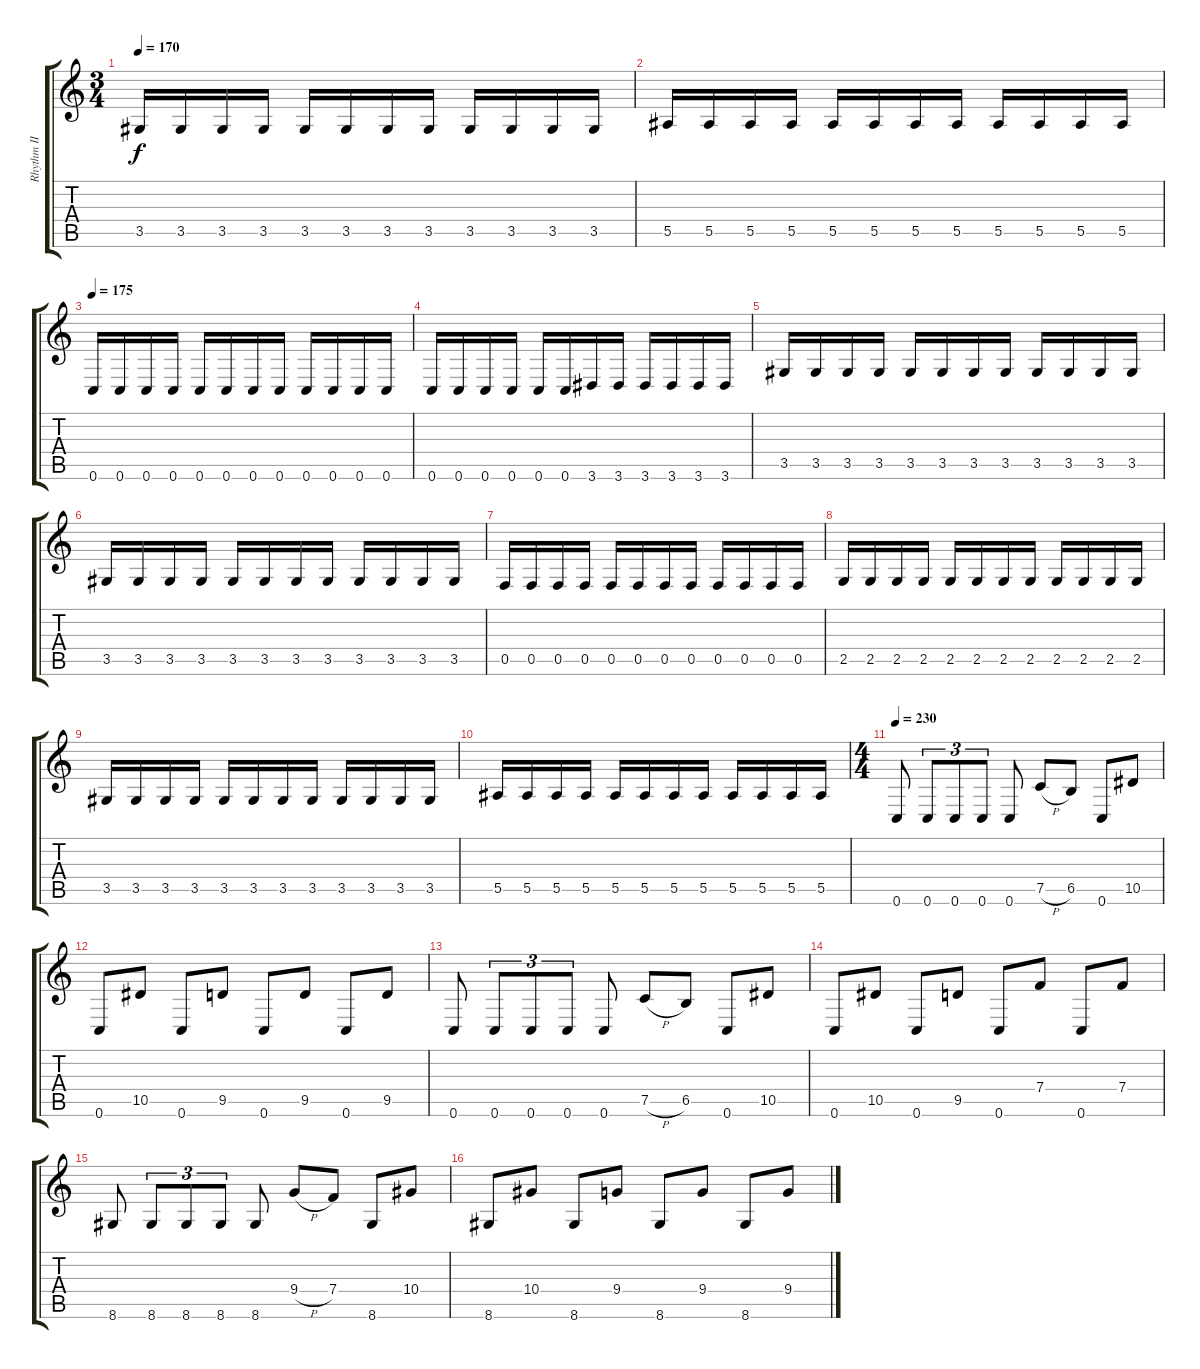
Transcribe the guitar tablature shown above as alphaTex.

\track ("Rhythm II" "Rhythm II") {instrument distortionguitar}
\staff {score tabs}
\tuning (C4 G3 Eb3 Bb2 F2 C2) {hide}
\ts (3 4)
\tempo 170
\clef g2
\ks c
3.5.16{dy f} 3.5.16 3.5.16 3.5.16 3.5.16 3.5.16 3.5.16 3.5.16 3.5.16 3.5.16 3.5.16 3.5.16 |
5.5.16 5.5.16 5.5.16 5.5.16 5.5.16 5.5.16 5.5.16 5.5.16 5.5.16 5.5.16 5.5.16 5.5.16 |
\tempo 175
0.6.16 0.6.16 0.6.16 0.6.16 0.6.16 0.6.16 0.6.16 0.6.16 0.6.16 0.6.16 0.6.16 0.6.16 |
0.6.16 0.6.16 0.6.16 0.6.16 0.6.16 0.6.16 3.6.16 3.6.16 3.6.16 3.6.16 3.6.16 3.6.16 |
3.5.16 3.5.16 3.5.16 3.5.16 3.5.16 3.5.16 3.5.16 3.5.16 3.5.16 3.5.16 3.5.16 3.5.16 |
3.5.16 3.5.16 3.5.16 3.5.16 3.5.16 3.5.16 3.5.16 3.5.16 3.5.16 3.5.16 3.5.16 3.5.16 |
0.5.16 0.5.16 0.5.16 0.5.16 0.5.16 0.5.16 0.5.16 0.5.16 0.5.16 0.5.16 0.5.16 0.5.16 |
2.5.16 2.5.16 2.5.16 2.5.16 2.5.16 2.5.16 2.5.16 2.5.16 2.5.16 2.5.16 2.5.16 2.5.16 |
3.5.16 3.5.16 3.5.16 3.5.16 3.5.16 3.5.16 3.5.16 3.5.16 3.5.16 3.5.16 3.5.16 3.5.16 |
5.5.16 5.5.16 5.5.16 5.5.16 5.5.16 5.5.16 5.5.16 5.5.16 5.5.16 5.5.16 5.5.16 5.5.16 |
\ts (4 4)
\tempo 230
0.6.8 0.6.8{tu (3 2)} 0.6.8{tu (3 2)} 0.6.8{tu (3 2)} 0.6.8 7.5{h}.8 6.5.8 0.6.8 10.5.8 |
0.6.8 10.5.8 0.6.8 9.5.8 0.6.8 9.5.8 0.6.8 9.5.8 |
0.6.8 0.6.8{tu (3 2)} 0.6.8{tu (3 2)} 0.6.8{tu (3 2)} 0.6.8 7.5{h}.8 6.5.8 0.6.8 10.5.8 |
0.6.8 10.5.8 0.6.8 9.5.8 0.6.8 7.4.8 0.6.8 7.4.8 |
8.6.8 8.6.8{tu (3 2)} 8.6.8{tu (3 2)} 8.6.8{tu (3 2)} 8.6.8 9.4{h}.8 7.4.8 8.6.8 10.4.8 |
8.6.8 10.4.8 8.6.8 9.4.8 8.6.8 9.4.8 8.6.8 9.4.8
